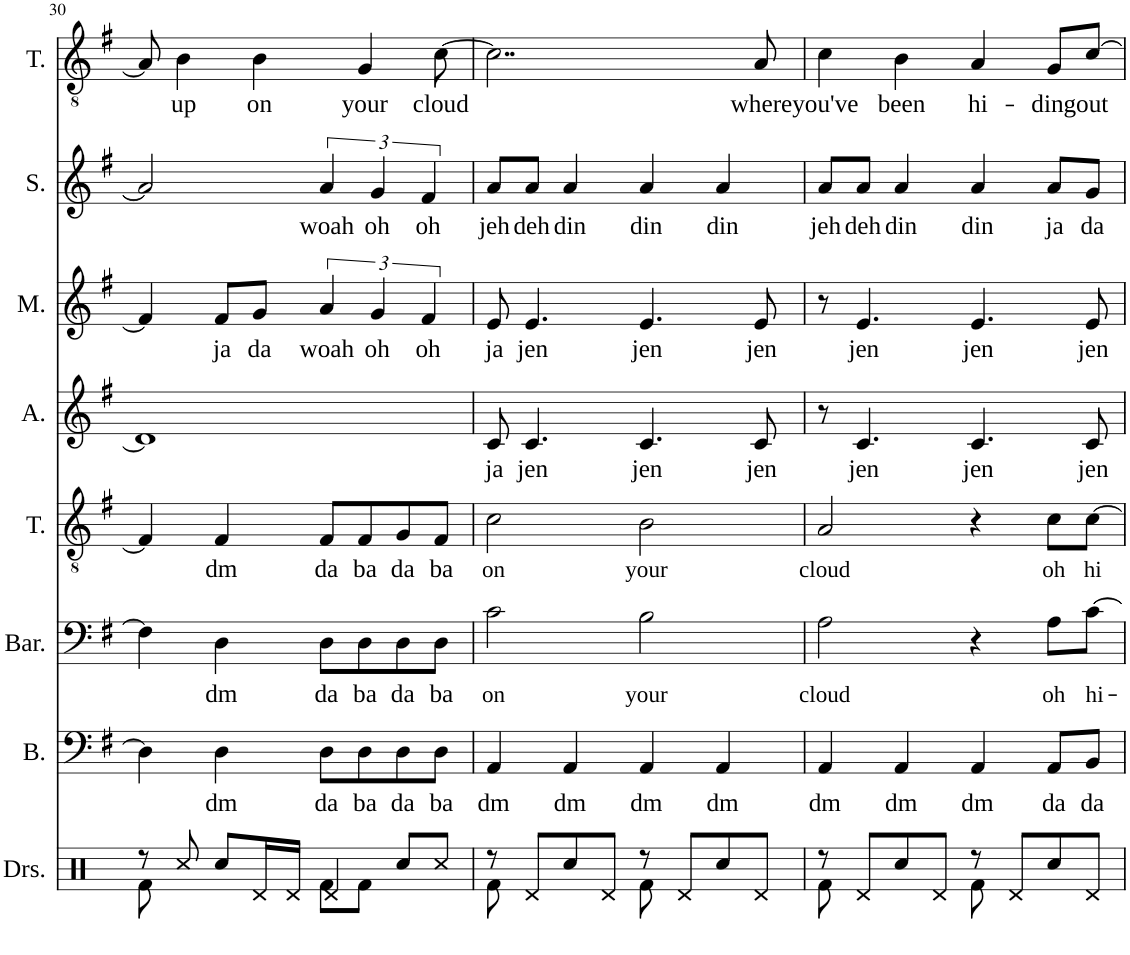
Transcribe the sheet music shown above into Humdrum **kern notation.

**kern	**kern	**text	**kern	**text	**kern	**text	**kern	**text	**kern	**text	**kern	**text	**kern	**text
*part8	*part7	*part7	*part6	*part6	*part5	*part5	*part4	*part4	*part3	*part3	*part2	*part2	*part1	*part1
*staff8	*staff7	*staff7	*staff6	*staff6	*staff5	*staff5	*staff4	*staff4	*staff3	*staff3	*staff2	*staff2	*staff1	*staff1
*I"Drumset	*I"Bass	*	*I"Baritone	*	*I"Tenor	*	*I"Alto	*	*I"Mezzo	*	*I"Soprano	*	*I"Tenor	*
*I'Drs.	*I'B.	*	*I'Bar.	*	*I'T.	*	*I'A.	*	*I'M.	*	*I'S.	*	*I'T.	*
!!LO:PB:g=z
*clefX	*clefF4	*	*clefF4	*	*clefGv2	*	*clefG2	*	*clefG2	*	*clefG2	*	*clefGv2	*
*k[]	*k[f#]	*	*k[f#]	*	*k[f#]	*	*k[f#]	*	*k[f#]	*	*k[f#]	*	*k[f#]	*
*M4/4	*M4/4	*	*M4/4	*	*M4/4	*	*M4/4	*	*M4/4	*	*M4/4	*	*M4/4	*
=30	=30	=30	=30	=30	=30	=30	=30	=30	=30	=30	=30	=30	=30	=30
*^	*	*	*	*	*	*	*	*	*	*	*	*	*	*
8r	8Rf\	4D\]	.	4F#\]	.	4F#/]	.	1d]	.	4f#/]	.	2a/]	.	8A/]	.
!	!	!	!	!	!	!	!	!	!	!	!	!	!	!	!LO:LY:b
8Rcc/	4.ryy	.	.	.	.	.	.	.	.	.	.	.	.	4B\	up
!	!	!	!LO:LY:b	!	!LO:LY:b	!	!LO:LY:b	!	!	!	!LO:LY:b	!	!	!	!
8Rcc/L	.	4D\	dm	4D\	dm	4F#/	dm	.	.	8f#/L	ja	.	.	.	.
!	!	!	!	!	!	!	!	!	!	!	!LO:LY:b	!	!	!	!LO:LY:b
16Rd/L	.	.	.	.	.	.	.	.	.	8g/J	da	.	.	4B\	on
16Rd/JJ	.	.	.	.	.	.	.	.	.	.	.	.	.	.	.
!	!	!	!LO:LY:b	!	!LO:LY:b	!	!LO:LY:b	!	!	!	!LO:LY:b	!	!LO:LY:b	!	!
4Rd/	8Rf\L	8D\L	da	8D\L	da	8F#/L	da	.	.	6a/	woah	6a/	woah	.	.
!	!	!	!LO:LY:b	!	!LO:LY:b	!	!LO:LY:b	!	!	!	!	!	!	!	!LO:LY:b
.	8Rf\J	8D\	ba	8D\	ba	8F#/	ba	.	.	.	.	.	.	4G/	your
!	!	!	!	!	!	!	!	!	!	!	!LO:LY:b	!	!LO:LY:b	!	!
.	.	.	.	.	.	.	.	.	.	6g/	oh	6g/	oh	.	.
!	!	!	!LO:LY:b	!	!LO:LY:b	!	!LO:LY:b	!	!	!	!	!	!	!	!
8Rcc/L	4ryy	8D\	da	8D\	da	8G/	da	.	.	.	.	.	.	.	.
!	!	!	!	!	!	!	!	!	!	!	!LO:LY:b	!	!LO:LY:b	!	!
.	.	.	.	.	.	.	.	.	.	6f#/	oh	6f#/	oh	.	.
!	!	!	!LO:LY:b	!	!LO:LY:b	!	!LO:LY:b	!	!	!	!	!	!	!	!LO:LY:b
8Rcc/J	.	8D\J	ba	8D\J	ba	8F#/J	ba	.	.	.	.	.	.	[8c\	cloud
=31	=31	=31	=31	=31	=31	=31	=31	=31	=31	=31	=31	=31	=31	=31	=31
!	!	!	!LO:LY:b	!	!LO:LY:b	!	!LO:LY:b	!	!LO:LY:b	!	!LO:LY:b	!	!LO:LY:b	!	!
8r	8Rf\	4AA/	dm	2c\	on	2c\	on	8c/	ja	8e/	ja	8a/L	jeh	2..c\]	.
!	!	!	!	!	!	!	!	!	!LO:LY:b	!	!LO:LY:b	!	!LO:LY:b	!	!
8Rd/L	4.ryy	.	.	.	.	.	.	4.c/	jen	4.e/	jen	8a/J	deh	.	.
!	!	!	!LO:LY:b	!	!	!	!	!	!	!	!	!	!LO:LY:b	!	!
8Rcc/	.	4AA/	dm	.	.	.	.	.	.	.	.	4a/	din	.	.
8Rd/J	.	.	.	.	.	.	.	.	.	.	.	.	.	.	.
!	!	!	!LO:LY:b	!	!LO:LY:b	!	!LO:LY:b	!	!LO:LY:b	!	!LO:LY:b	!	!LO:LY:b	!	!
8r	8Rf\	4AA/	dm	2B\	your	2B\	your	4.c/	jen	4.e/	jen	4a/	din	.	.
8Rd/L	4.ryy	.	.	.	.	.	.	.	.	.	.	.	.	.	.
!	!	!	!LO:LY:b	!	!	!	!	!	!	!	!	!	!LO:LY:b	!	!
8Rcc/	.	4AA/	dm	.	.	.	.	.	.	.	.	4a/	din	.	.
!	!	!	!	!	!	!	!	!	!LO:LY:b	!	!LO:LY:b	!	!	!	!LO:LY:b
8Rd/J	.	.	.	.	.	.	.	8c/	jen	8e/	jen	.	.	8A/	where
=32	=32	=32	=32	=32	=32	=32	=32	=32	=32	=32	=32	=32	=32	=32	=32
!	!	!	!LO:LY:b	!	!LO:LY:b	!	!LO:LY:b	!	!	!	!	!	!LO:LY:b	!	!LO:LY:b
8r	8Rf\	4AA/	dm	2A\	cloud	2A/	cloud	8r	.	8r	.	8a/L	jeh	4c\	you've
!	!	!	!	!	!	!	!	!	!LO:LY:b	!	!LO:LY:b	!	!LO:LY:b	!	!
8Rd/L	4.ryy	.	.	.	.	.	.	4.c/	jen	4.e/	jen	8a/J	deh	.	.
!	!	!	!LO:LY:b	!	!	!	!	!	!	!	!	!	!LO:LY:b	!	!LO:LY:b
8Rcc/	.	4AA/	dm	.	.	.	.	.	.	.	.	4a/	din	4B\	been
8Rd/J	.	.	.	.	.	.	.	.	.	.	.	.	.	.	.
!	!	!	!LO:LY:b	!	!	!	!	!	!LO:LY:b	!	!LO:LY:b	!	!LO:LY:b	!	!LO:LY:b
8r	8Rf\	4AA/	dm	4r	.	4r	.	4.c/	jen	4.e/	jen	4a/	din	4A/	hi-
8Rd/L	4.ryy	.	.	.	.	.	.	.	.	.	.	.	.	.	.
!	!	!	!LO:LY:b	!	!LO:LY:b	!	!LO:LY:b	!	!	!	!	!	!LO:LY:b	!	!LO:LY:b
8Rcc/	.	8AA/L	da	8A\L	oh	8c\L	oh	.	.	.	.	8a/L	ja	8G/L	-ding
!	!	!	!LO:LY:b	!	!LO:LY:b	!	!LO:LY:b	!	!LO:LY:b	!	!LO:LY:b	!	!LO:LY:b	!	!LO:LY:b
8Rd/J	.	8BB/J	da	[8c\J	hi-	[8c\J	hi	8c/	jen	8e/	jen	8g/J	da	[8c/J	out
*v	*v	*	*	*	*	*	*	*	*	*	*	*	*	*	*
=	=	=	=	=	=	=	=	=	=	=	=	=	=	=
*-	*-	*-	*-	*-	*-	*-	*-	*-	*-	*-	*-	*-	*-	*-
